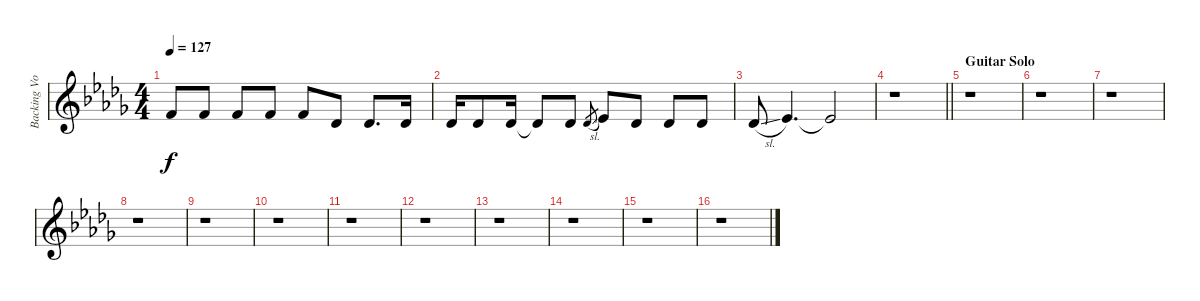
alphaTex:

\track ("Backing Vocals 3" "Backing Vo") {instrument lead6voice}
\staff {score}
\tuning (E4 B3 G3 D3 A2 E2) {hide}
\ts (4 4)
\tempo 127
\clef g2
\ks bbminor
6.2.8{dy f} 6.2.8 6.2.8 6.2.8 6.2.8 6.3.8 6.3.8{d} 6.3.16 |
6.3.16 6.3.8 6.3.16 6.3{t}.8 6.3.8 6.3{sl}.8{gr} 8.3.8 6.3.8 6.3.8 6.3.8 |
6.3{sl}.8 8.3.4{d} 8.3{t}.2 |
\barLineRight lightlight
r.1 |
\section ("" "Guitar Solo")
r.1 |
r.1 |
r.1 |
r.1 |
r.1 |
r.1 |
r.1 |
r.1 |
r.1 |
r.1 |
r.1 |
r.1
